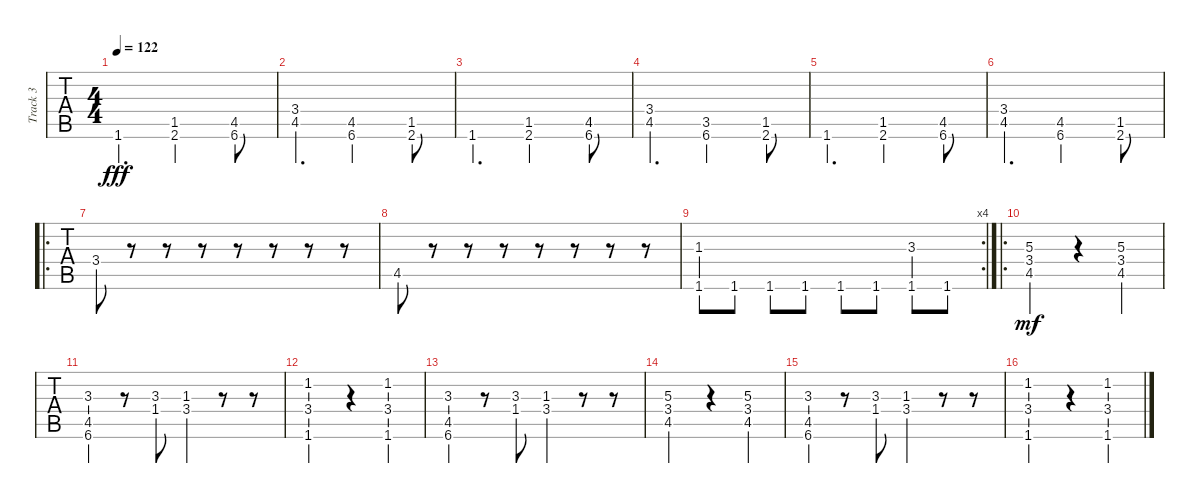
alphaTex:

\track ("Track 3" "Track 3") {instrument electricbassfinger}
\staff {tabs}
\tuning (E4 B3 G3 D3 A2 E2) {hide}
\ts (4 4)
\tempo 122
\clef g2
\ks c
1.6.4{d dy fff} (1.5 2.6).2 (4.5 6.6).8 |
(3.4 4.5).4{d} (4.5 6.6).2 (1.5 2.6).8 |
1.6.4{d} (1.5 2.6).2 (4.5 6.6).8 |
(3.4 4.5).4{d} (3.5 6.6).2 (1.5 2.6).8 |
1.6.4{d} (1.5 2.6).2 (4.5 6.6).8 |
(3.4 4.5).4{d} (4.5 6.6).2 (1.5 2.6).8 |
\ro
3.4.8 r.8 r.8 r.8 r.8 r.8 r.8 r.8 |
4.5.8 r.8 r.8 r.8 r.8 r.8 r.8 r.8 |
\rc 4
(1.3 1.6).8 1.6.8 1.6.8 1.6.8 1.6.8 1.6.8 (3.3 1.6).8 1.6.8 |
\ro
(5.3 3.4 4.5).2{dy mf} r.4 (5.3 3.4 4.5).4 |
(3.3 4.5 6.6).4 r.8 (3.3 1.4).8 (1.3 3.4).4 r.8 r.8 |
(1.2 3.4 1.6).2 r.4 (1.2 3.4 1.6).4 |
(3.3 4.5 6.6).4 r.8 (3.3 1.4).8 (1.3 3.4).4 r.8 r.8 |
(5.3 3.4 4.5).2 r.4 (5.3 3.4 4.5).4 |
(3.3 4.5 6.6).4 r.8 (3.3 1.4).8 (1.3 3.4).4 r.8 r.8 |
(1.2 3.4 1.6).2 r.4 (1.2 3.4 1.6).4
